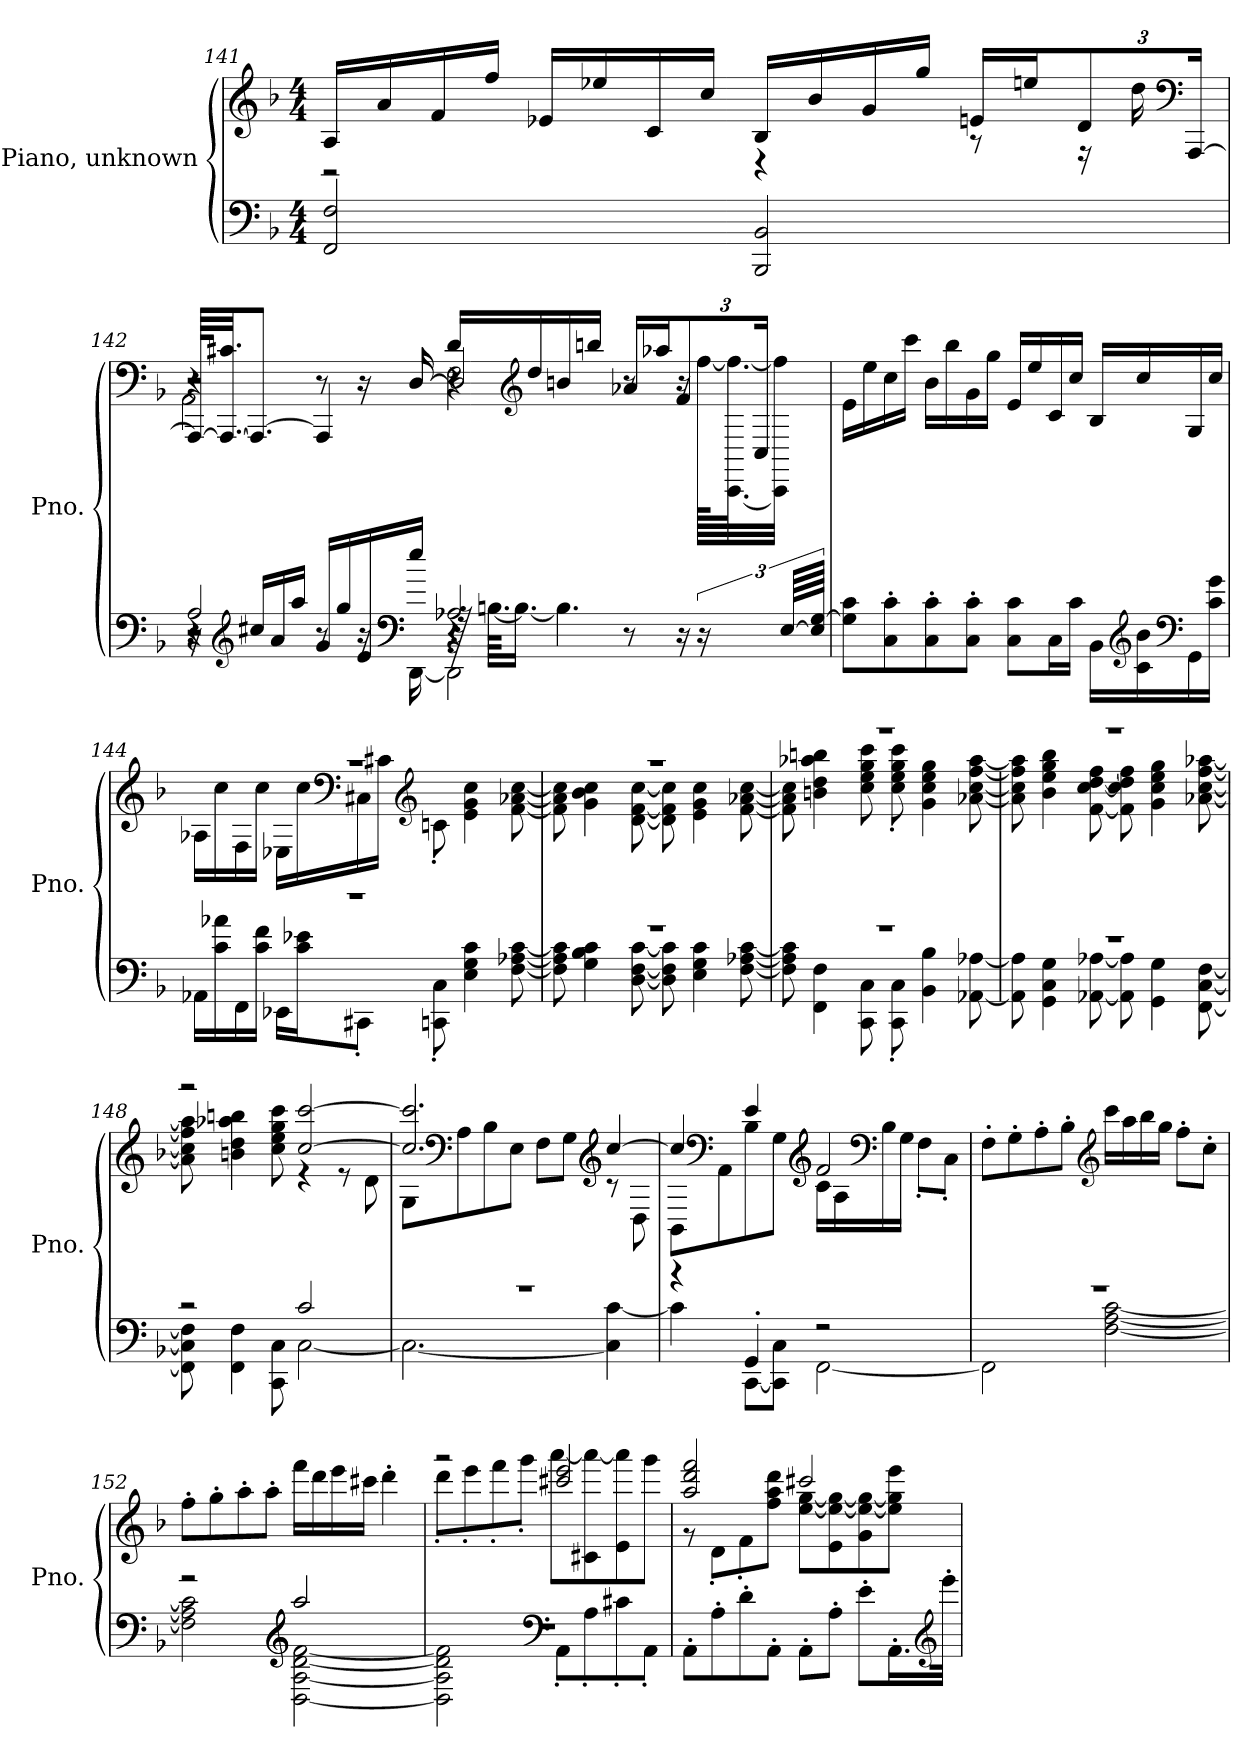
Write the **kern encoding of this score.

**kern	**kern
*part1	*part1
*staff2	*staff1
*I"Piano, unknown	*
*I'Pno.	*
!!LO:LB:g=z
*clefF4	*clefG2
*k[b-]	*k[b-]
*M4/4	*M4/4
=141	=141
*	*^
2FF/ 2F/	16A/LL	2r
.	16a/	.
.	16f/	.
.	16ff/JJ	.
.	16e-X/LL	.
.	16ee-X/	.
.	16c/	.
.	16cc/JJ	.
2BBB-/ 2BB-/	16B-/LL	4r
.	16b-/	.
.	16g/	.
.	16gg/JJ	.
.	16en/LL	8r
.	16een/J	.
*	*Xbrackettup	*
.	12d/	16r
.	.	16dd\
*	*clefF4	*
.	[24AAA/Jk	.
!!LO:LB:g=z
=142	=142	=142
*^	*^	*
*	*^	*	*	*^
*	*	*^	*	*	*	*
16r	2r	2A/	4r	64AAA/KLLL_	2r	4r	2AA\
.	.	.	.	32.AAA/_ 32.c#X/JJ	.	.	.
*clefG2	*	*	*	*	*	*	*
16cc#X/LL	.	.	.	8.AAA/J_	.	.	.
16a/	.	.	.	.	.	.	.
16aa/JJ	.	.	.	.	.	.	.
16g/LL	.	.	8r	4AAA/]	.	8r	.
16gg/	.	.	.	.	.	.	.
16e/	.	.	16r	.	.	16r	.
*clefF4	*	*	*	*	*	*	*
16ee/JJ	.	.	[16DD\	.	.	[16D/	.
4r	128r	2A-X/	2DD\]	16d/LL	4r	2D/]	2F\
.	[64.Bn\KKLL	.	.	.	.	.	.
.	16.B\JJ_	.	.	.	.	.	.
*	*	*	*	*clefG2	*	*	*
.	.	.	.	16dd/	.	.	.
.	4.B\]	.	.	16bn/	.	.	.
.	.	.	.	16bbn/JJ	.	.	.
8r	.	.	.	16a-X/LL	8r	.	.
.	.	.	.	16aa-X/J	.	.	.
16r	.	.	.	12f/	16r	.	.
24r	.	.	.	.	[128ff\KLLLL	.	.
.	.	.	.	.	[64.CC\ 64.ff\_J	.	.
.	.	.	.	24C/Jk	.	.	.
.	.	.	.	.	32CC\] 32ff\]JJJ	.	.
[96E/LLLL	.	.	.	.	.	.	.
96E/] [96G/JJJJ	.	.	.	.	.	.	.
*v	*v	*v	*v	*	*	*	*
*	*v	*v	*v	*v
!!LO:LB:g=z
=143	=143
8G\] 8c\L	16e\LL
.	16ee\
8C\' 8c\'	16cc\
.	16ccc\JJ
8C\' 8c\'	16b-\LL
.	16bb-\
8C\' 8c\'J	16g\
.	16gg\JJ
8C\ 8c\L	16e/LL
.	16ee/
16C\L	16c/
16c\JJ	16cc/JJ
16BB-\LL	16B-/LL
*clefG2	*
16c\ 16b-\	16cc/
*clefF4	*
16GG\	16G/
16c\ 16g\JJ	16cc/JJ
=144	=144
*^	*^
1r	16AA-X\LL	1r	16A-X\LL
.	16c\ 16a-X\	.	16cc\
.	16FF\	.	16F\
.	16c\ 16f\JJ	.	16cc\JJ
.	16EE-X\LL	.	16E-X\LL
.	16c\ 16e-X\J	.	16cc\
*	*	*clefF4	*
.	8CC#X'\J	.	16C#X\
.	.	.	16c#X\JJ
*	*	*clefG2	*
.	8CCn\' 8C\'	.	8cn'\
.	4E\ 4G\ 4c\	.	4e\ 4g\ 4cc\
.	[8F\ [8A-X\ [8c\	.	[8f\ [8a-X\ [8cc\
!!LO:LB:g=z	!!
=145	=145	=145	=145
1r	8F\] 8A-\] 8c\]	1r	8f\] 8a-\] 8cc\]
.	4G\ 4B-\ 4c\	.	4g\ 4b-\ 4cc\
.	[8D\ [8F\ [8c\	.	[8d\ [8f\ [8cc\
.	8D\] 8F\] 8c\]	.	8d\] 8f\] 8cc\]
.	4E\ 4G\ 4c\	.	4e\ 4g\ 4cc\
.	[8F\ [8A-X\ [8c\	.	[8f\ [8a-X\ [8cc\
=146	=146	=146	=146
1r	8F\] 8A-\] 8c\]	1r	8f\] 8a-\] 8cc\]
.	4FF\ 4F\	.	4bn\ 4dd\ 4aa-X\ 4bbn\
.	8CC\ 8C\	.	8cc\ 8ee\ 8gg\ 8ccc\
.	8CC\' 8C\'	.	8cc\' 8ee\' 8gg\' 8ccc\'
.	4BB-\ 4B-\	.	4g\ 4cc\ 4ee\ 4gg\
.	[8AA-X\ [8A-X\	.	[8a-X\ [8cc\ [8ff\ [8aa-\
=147	=147	=147	=147
1r	8AA-\] 8A-\]	1r	8a-\] 8cc\] 8ff\] 8aa-\]
.	4GG\ 4C\ 4G\	.	4b-\ 4ee\ 4gg\ 4bb-\
.	[8AA-X\ [8A-X\	.	[8f\ [8cc\ [8dd\ [8ff\
.	8AA-\] 8A-\]	.	8f\] 8cc\] 8dd\] 8ff\]
.	4GG\ 4G\	.	4g\ 4cc\ 4ee\ 4gg\
.	[8FF\ [8C\ [8F\	.	[8a-X\ [8cc\ [8ff\ [8aa-X\
=148	=148	=148	=148
2r	8FF\] 8C\] 8F\]	2r	8a-\] 8cc\] 8ff\] 8aa-\]
.	4FF\ 4F\	.	4bn\ 4dd\ 4aa-X\ 4bbn\
.	8CC\ 8C\	.	8cc\ 8ee\ 8gg\ 8ccc\
2c/	[2C\	[2cc/ [2ccc/	4r
.	.	.	8r
.	.	.	8d\
!!LO:PB:g=z	!!
=149	=149	=149	=149
1r	2.C\_	2.cc/] 2.ccc/]	8G\L
*	*	*clefF4	*
.	.	.	8A\
.	.	.	8B-\
.	.	.	8E\J
.	.	.	8F\L
.	.	.	8G\J
*	*	*clefG2	*
.	4C\] [4c\	[4cc/	8r
.	.	.	8D\
=150	=150	=150	=150
4r	4c\]	4cc/]	8BB-\L
*	*	*clefF4	*
.	.	.	8AA\
4GG'/	[8CC\L	4e/	8B-\
.	8CC\] 8C\J	.	8G\J
*	*	*clefG2	*
2r	[2FF\	2f/	16c\LL
.	.	.	16A\
*	*	*clefF4	*
.	.	.	16B-\
.	.	.	16G\JJ
.	.	.	8F'\L
.	.	.	8C'\J
*	*	*v	*v
=151	=151	=151
1r	2FF\]	8F'\L
.	.	8G'\
.	.	8A'\
.	.	8B-'\J
*	*	*clefG2
.	[2F\ [2A\ [2c\	16ccc\LL
.	.	16aa\
.	.	16bb-\
.	.	16gg\JJ
.	.	8ff'\L
.	.	8cc'\J
!!LO:LB:g=z
=152	=152	=152
2r	2F\] 2A\] 2c\]	8ff'\L
.	.	8gg'\
.	.	8aa'\
.	.	8aa'\J
*clefG2	*	*
2aa/	[2D\ [2A\ [2d\ [2f\	16fff\LL
.	.	16ddd\
.	.	16eee\
.	.	16ccc#X\JJ
.	.	4ddd'\
=153	=153	=153
*	*	*^
1r	2D\] 2A\] 2d\] 2f\]	2r	8ddd'\L
.	.	.	8eee'\
.	.	.	8fff'\
.	.	.	8ggg'\J
*clefF4	*	*	*
.	8AA'\L	2ccc#X/ 2eee/	[8aaa\L
.	8A'\	.	8c#X\ 8aaa\_
.	8c#X'\	.	8e\ 8aaa\]
.	8AA'\J	.	8ggg\J
*v	*v	*	*
=154	=154	=154
8AA'\L	2aa/ 2ddd/ 2fff/	8r
8A'\	.	8d'\L
8d'\	.	8f'\
8AA'\J	.	8ff\ 8aa\ 8ddd\J
8AA'\L	2ccc#X/	[8ee\ [8gg\L
8A'\J	.	8e\ 8ee\_ 8gg\_
8e'\L	.	8g\ 8ee\_ 8gg\_
16.AA'\L	.	8ee\] 8gg\] 8eee\J
*clefG2	*	*
32eee'\JJk	.	.
*	*v	*v
=	=
*-	*-
